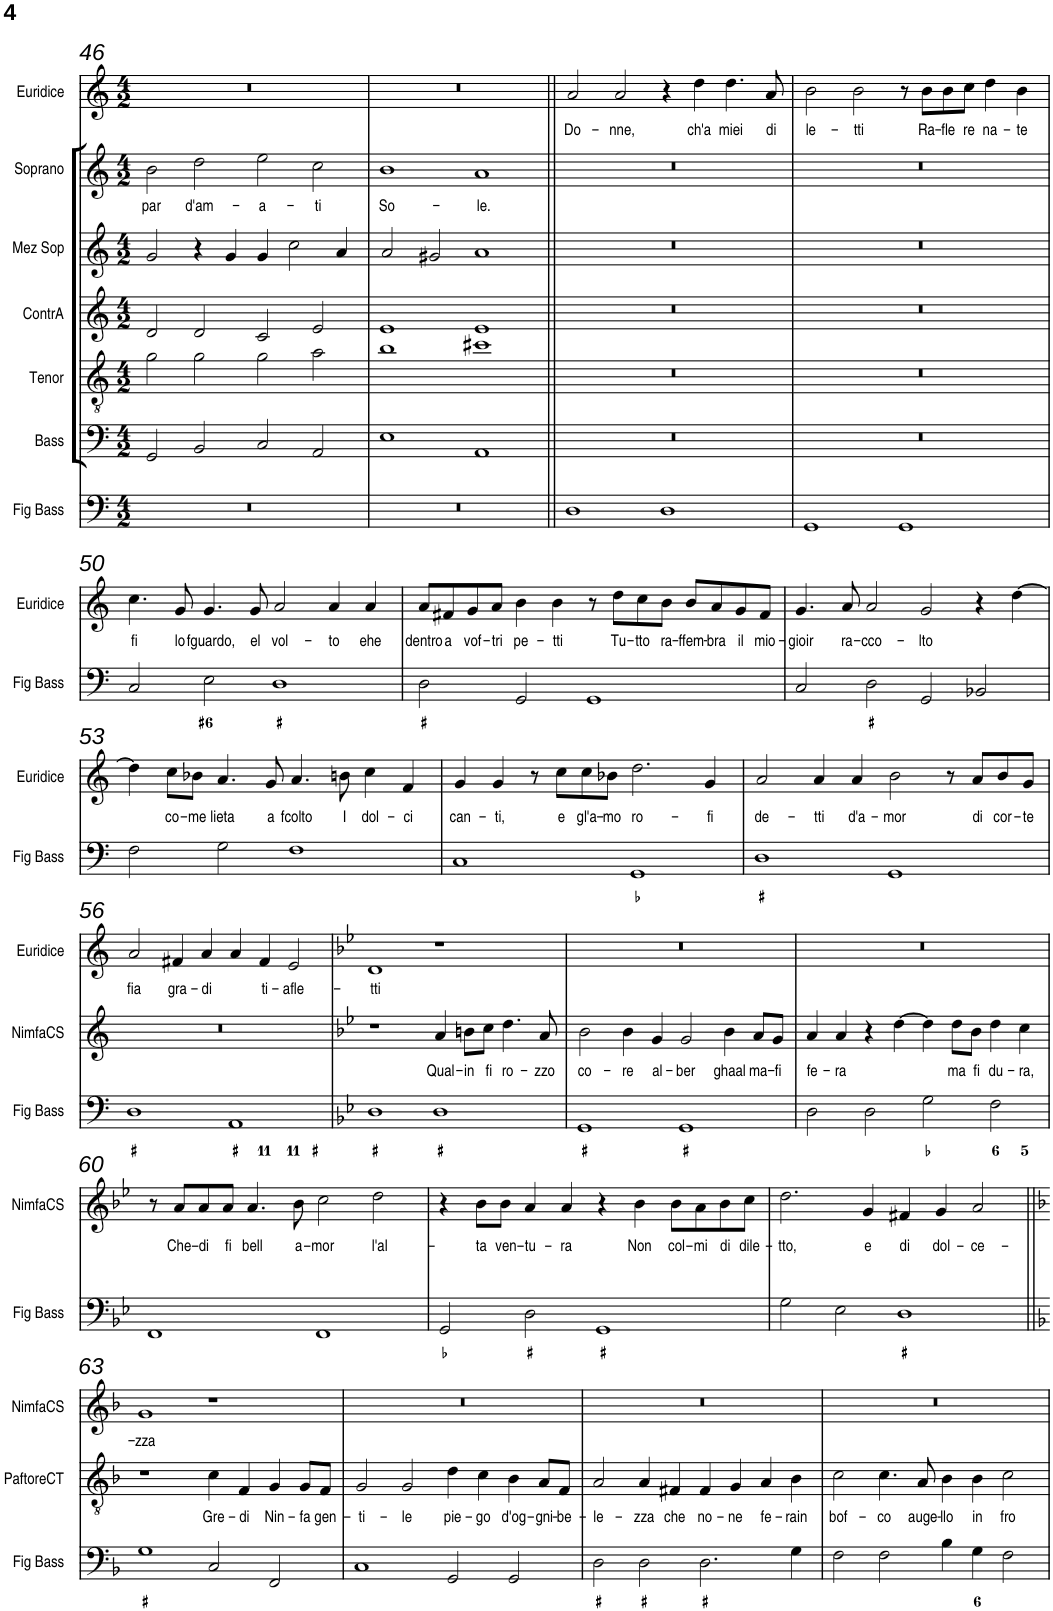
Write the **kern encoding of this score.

**kern	**harte	**kern	**text	**kern	**kern	**kern	**kern	**kern	**text	**kern	**text	**kern	**text
*part9	*part9	*part8	*part8	*part7	*part6	*part5	*part4	*part3	*part3	*part2	*part2	*part1	*part1
*staff9	*	*staff8	*staff8	*staff7	*staff6	*staff5	*staff4	*staff3	*staff3	*staff2	*staff2	*staff1	*staff1
*I"Fig Bass	*	*I"Paftore del Coro	*	*I"Bass	*I"Tenor	*I"ContrA	*I"Mez Sop	*I"Soprano	*	*I"Nimfa del Coro	*	*I"Euridice	*
*I'Fig Bass	*	*	*	*I'Bass	*I'Tenor	*I'ContrA	*I'Mez Sop	*I'Soprano	*	*	*	*I'Euridice	*
!!LO:PB:g=z
*clefF4	*	*clefGv2	*	*clefF4	*clefGv2	*clefG2	*clefG2	*clefG2	*	*clefG2	*	*clefG2	*
*k[]	*	*k[]	*	*k[]	*k[]	*k[]	*k[]	*k[]	*	*k[]	*	*k[]	*
*M4/2	*	*M4/2	*	*M4/2	*M4/2	*M4/2	*M4/2	*M4/2	*	*M4/2	*	*M4/2	*
=46	=46	=46	=46	=46	=46	=46	=46	=46	=46	=46	=46	=46	=46
!	!	!	!	!	!	!	!	!	!LO:LY:b	!	!	!	!
0r	.	0r	.	2GG/	2g\	2d/	2g/	2b\	par	0r	.	0r	.
!	!	!	!	!	!	!	!	!	!LO:LY:b	!	!	!	!
.	.	.	.	2BB/	2g\	2d/	4r	2dd\	d'am-	.	.	.	.
.	.	.	.	.	.	.	4g/	.	.	.	.	.	.
!	!	!	!	!	!	!	!	!	!LO:LY:b	!	!	!	!
.	.	.	.	2C/	2g\	2c/	4g/	2ee\	-a-	.	.	.	.
.	.	.	.	.	.	.	2cc\	.	.	.	.	.	.
!	!	!	!	!	!	!	!	!	!LO:LY:b	!	!	!	!
.	.	.	.	2AA/	2a\	2e/	.	2cc\	-ti	.	.	.	.
.	.	.	.	.	.	.	4a/	.	.	.	.	.	.
=47	=47	=47	=47	=47	=47	=47	=47	=47	=47	=47	=47	=47	=47
!	!	!	!	!	!	!	!	!	!LO:LY:b	!	!	!	!
0r	.	0r	.	1E	1b	1e	2a/	1b	So-	0r	.	0r	.
.	.	.	.	.	.	.	2g#X/	.	.	.	.	.	.
!	!	!	!	!	!	!	!	!	!LO:LY:b	!	!	!	!
.	.	.	.	1AA	1cc#X	1e	1a	1a	-le.	.	.	.	.
=48||	=48||	=48||	=48||	=48||	=48||	=48||	=48||	=48||	=48||	=48||	=48||	=48||	=48||
!	!	!	!	!	!	!	!	!	!	!	!	!	!LO:LY:b
1D	.	0r	.	0r	0r	0r	0r	0r	.	0r	.	2a/	Do-
!	!	!	!	!	!	!	!	!	!	!	!	!	!LO:LY:b
.	.	.	.	.	.	.	.	.	.	.	.	2a/	-nne,
1D	.	.	.	.	.	.	.	.	.	.	.	4r	.
!	!	!	!	!	!	!	!	!	!	!	!	!	!LO:LY:b
.	.	.	.	.	.	.	.	.	.	.	.	4dd\	ch'a
!	!	!	!	!	!	!	!	!	!	!	!	!	!LO:LY:b
.	.	.	.	.	.	.	.	.	.	.	.	4.dd\	miei
!	!	!	!	!	!	!	!	!	!	!	!	!	!LO:LY:b
.	.	.	.	.	.	.	.	.	.	.	.	8a/	di
=49	=49	=49	=49	=49	=49	=49	=49	=49	=49	=49	=49	=49	=49
!	!	!	!	!	!	!	!	!	!	!	!	!	!LO:LY:b
1GG	.	0r	.	0r	0r	0r	0r	0r	.	0r	.	2b\	le-
!	!	!	!	!	!	!	!	!	!	!	!	!	!LO:LY:b
.	.	.	.	.	.	.	.	.	.	.	.	2b\	-tti
1GG	.	.	.	.	.	.	.	.	.	.	.	8r	.
!	!	!	!	!	!	!	!	!	!	!	!	!	!LO:LY:b
.	.	.	.	.	.	.	.	.	.	.	.	8b\L	Ra-
!	!	!	!	!	!	!	!	!	!	!	!	!	!LO:LY:b
.	.	.	.	.	.	.	.	.	.	.	.	8b\	-fle
!	!	!	!	!	!	!	!	!	!	!	!	!	!LO:LY:b
.	.	.	.	.	.	.	.	.	.	.	.	8cc\J	re
!	!	!	!	!	!	!	!	!	!	!	!	!	!LO:LY:b
.	.	.	.	.	.	.	.	.	.	.	.	4dd\	na-
!	!	!	!	!	!	!	!	!	!	!	!	!	!LO:LY:b
.	.	.	.	.	.	.	.	.	.	.	.	4b\	-te
!!LO:LB:g=z
=50	=50	=50	=50	=50	=50	=50	=50	=50	=50	=50	=50	=50	=50
!	!	!	!	!	!	!	!	!	!	!	!	!	!LO:LY:b
2C/	.	0r	.	0r	0r	0r	0r	0r	.	0r	.	4.cc\	fi
!	!	!	!	!	!	!	!	!	!	!	!	!	!LO:LY:b
.	.	.	.	.	.	.	.	.	.	.	.	8g/	lo
!	!	!	!	!	!	!	!	!	!	!	!	!	!LO:LY:b
2E\	.	.	.	.	.	.	.	.	.	.	.	4.g/	fguardo,
!	!	!	!	!	!	!	!	!	!	!	!	!	!LO:LY:b
.	.	.	.	.	.	.	.	.	.	.	.	8g/	el
!	!	!	!	!	!	!	!	!	!	!	!	!	!LO:LY:b
1D	.	.	.	.	.	.	.	.	.	.	.	2a/	vol-
!	!	!	!	!	!	!	!	!	!	!	!	!	!LO:LY:b
.	.	.	.	.	.	.	.	.	.	.	.	4a/	-to
!	!	!	!	!	!	!	!	!	!	!	!	!	!LO:LY:b
.	.	.	.	.	.	.	.	.	.	.	.	4a/	ehe
=51	=51	=51	=51	=51	=51	=51	=51	=51	=51	=51	=51	=51	=51
!	!	!	!	!	!	!	!	!	!	!	!	!	!LO:LY:b
2D\	.	0r	.	0r	0r	0r	0r	0r	.	0r	.	8a/L	dentro
!	!	!	!	!	!	!	!	!	!	!	!	!	!LO:LY:b
.	.	.	.	.	.	.	.	.	.	.	.	8f#X/	a
!	!	!	!	!	!	!	!	!	!	!	!	!	!LO:LY:b
.	.	.	.	.	.	.	.	.	.	.	.	8g/	vof-
!	!	!	!	!	!	!	!	!	!	!	!	!	!LO:LY:b
.	.	.	.	.	.	.	.	.	.	.	.	8a/J	-tri
!	!	!	!	!	!	!	!	!	!	!	!	!	!LO:LY:b
2GG/	.	.	.	.	.	.	.	.	.	.	.	4b\	pe-
!	!	!	!	!	!	!	!	!	!	!	!	!	!LO:LY:b
.	.	.	.	.	.	.	.	.	.	.	.	4b\	-tti
1GG	.	.	.	.	.	.	.	.	.	.	.	8r	.
!	!	!	!	!	!	!	!	!	!	!	!	!	!LO:LY:b
.	.	.	.	.	.	.	.	.	.	.	.	8dd\L	Tu-
!	!	!	!	!	!	!	!	!	!	!	!	!	!LO:LY:b
.	.	.	.	.	.	.	.	.	.	.	.	8cc\	-tto
!	!	!	!	!	!	!	!	!	!	!	!	!	!LO:LY:b
.	.	.	.	.	.	.	.	.	.	.	.	8b\J	ra-
!	!	!	!	!	!	!	!	!	!	!	!	!	!LO:LY:b
.	.	.	.	.	.	.	.	.	.	.	.	8b/L	-ffem-
!	!	!	!	!	!	!	!	!	!	!	!	!	!LO:LY:b
.	.	.	.	.	.	.	.	.	.	.	.	8a/	-bra
!	!	!	!	!	!	!	!	!	!	!	!	!	!LO:LY:b
.	.	.	.	.	.	.	.	.	.	.	.	8g/	il
!	!	!	!	!	!	!	!	!	!	!	!	!	!LO:LY:b
.	.	.	.	.	.	.	.	.	.	.	.	8f#/J	mio-
=52	=52	=52	=52	=52	=52	=52	=52	=52	=52	=52	=52	=52	=52
!	!	!	!	!	!	!	!	!	!	!	!	!	!LO:LY:b
2C/	.	0r	.	0r	0r	0r	0r	0r	.	0r	.	4.g/	-gioir
!	!	!	!	!	!	!	!	!	!	!	!	!	!LO:LY:b
.	.	.	.	.	.	.	.	.	.	.	.	8a/	ra-
!	!	!	!	!	!	!	!	!	!	!	!	!	!LO:LY:b
2D\	.	.	.	.	.	.	.	.	.	.	.	2a/	-cco-
!	!	!	!	!	!	!	!	!	!	!	!	!	!LO:LY:b
2GG/	.	.	.	.	.	.	.	.	.	.	.	2g/	-lto
2BB-X/	.	.	.	.	.	.	.	.	.	.	.	4r	.
.	.	.	.	.	.	.	.	.	.	.	.	[4dd\	.
!!LO:LB:g=z
=53	=53	=53	=53	=53	=53	=53	=53	=53	=53	=53	=53	=53	=53
2F\	.	0r	.	0r	0r	0r	0r	0r	.	0r	.	4dd\]	.
!	!	!	!	!	!	!	!	!	!	!	!	!	!LO:LY:b
.	.	.	.	.	.	.	.	.	.	.	.	8cc\L	co-
!	!	!	!	!	!	!	!	!	!	!	!	!	!LO:LY:b
.	.	.	.	.	.	.	.	.	.	.	.	8b-X\J	-me
!	!	!	!	!	!	!	!	!	!	!	!	!	!LO:LY:b
2G\	.	.	.	.	.	.	.	.	.	.	.	4.a/	lieta
!	!	!	!	!	!	!	!	!	!	!	!	!	!LO:LY:b
.	.	.	.	.	.	.	.	.	.	.	.	8g/	a
!	!	!	!	!	!	!	!	!	!	!	!	!	!LO:LY:b
1F	.	.	.	.	.	.	.	.	.	.	.	4.a/	fcolto
!	!	!	!	!	!	!	!	!	!	!	!	!	!LO:LY:b
.	.	.	.	.	.	.	.	.	.	.	.	8bn\	I
!	!	!	!	!	!	!	!	!	!	!	!	!	!LO:LY:b
.	.	.	.	.	.	.	.	.	.	.	.	4cc\	dol-
!	!	!	!	!	!	!	!	!	!	!	!	!	!LO:LY:b
.	.	.	.	.	.	.	.	.	.	.	.	4f/	-ci
=54	=54	=54	=54	=54	=54	=54	=54	=54	=54	=54	=54	=54	=54
!	!	!	!	!	!	!	!	!	!	!	!	!	!LO:LY:b
1C	.	0r	.	0r	0r	0r	0r	0r	.	0r	.	4g/	can-
!	!	!	!	!	!	!	!	!	!	!	!	!	!LO:LY:b
.	.	.	.	.	.	.	.	.	.	.	.	4g/	-ti,
.	.	.	.	.	.	.	.	.	.	.	.	8r	.
!	!	!	!	!	!	!	!	!	!	!	!	!	!LO:LY:b
.	.	.	.	.	.	.	.	.	.	.	.	8cc\L	e
!	!	!	!	!	!	!	!	!	!	!	!	!	!LO:LY:b
.	.	.	.	.	.	.	.	.	.	.	.	8cc\	gl'a-
!	!	!	!	!	!	!	!	!	!	!	!	!	!LO:LY:b
.	.	.	.	.	.	.	.	.	.	.	.	8b-X\J	-mo
!	!	!	!	!	!	!	!	!	!	!	!	!	!LO:LY:b
1GG	.	.	.	.	.	.	.	.	.	.	.	2.dd\	ro-
!	!	!	!	!	!	!	!	!	!	!	!	!	!LO:LY:b
.	.	.	.	.	.	.	.	.	.	.	.	4g/	-fi
=55	=55	=55	=55	=55	=55	=55	=55	=55	=55	=55	=55	=55	=55
!	!	!	!	!	!	!	!	!	!	!	!	!	!LO:LY:b
1D	.	0r	.	0r	0r	0r	0r	0r	.	0r	.	2a/	de-
!	!	!	!	!	!	!	!	!	!	!	!	!	!LO:LY:b
.	.	.	.	.	.	.	.	.	.	.	.	4a/	-tti
!	!	!	!	!	!	!	!	!	!	!	!	!	!LO:LY:b
.	.	.	.	.	.	.	.	.	.	.	.	4a/	d'a-
!	!	!	!	!	!	!	!	!	!	!	!	!	!LO:LY:b
1GG	.	.	.	.	.	.	.	.	.	.	.	2b\	-mor
.	.	.	.	.	.	.	.	.	.	.	.	8r	.
!	!	!	!	!	!	!	!	!	!	!	!	!	!LO:LY:b
.	.	.	.	.	.	.	.	.	.	.	.	8a/L	di
!	!	!	!	!	!	!	!	!	!	!	!	!	!LO:LY:b
.	.	.	.	.	.	.	.	.	.	.	.	8b/	cor-
!	!	!	!	!	!	!	!	!	!	!	!	!	!LO:LY:b
.	.	.	.	.	.	.	.	.	.	.	.	8g/J	-te
!!LO:LB:g=z
=56	=56	=56	=56	=56	=56	=56	=56	=56	=56	=56	=56	=56	=56
!	!	!	!	!	!	!	!	!	!	!	!	!	!LO:LY:b
1D	.	0r	.	0r	0r	0r	0r	0r	.	0r	.	2a/	fia
!	!	!	!	!	!	!	!	!	!	!	!	!	!LO:LY:b
.	.	.	.	.	.	.	.	.	.	.	.	4f#X/	gra-
!	!	!	!	!	!	!	!	!	!	!	!	!	!LO:LY:b
.	.	.	.	.	.	.	.	.	.	.	.	4a/	-di
1AA	.	.	.	.	.	.	.	.	.	.	.	4a/	.
!	!	!	!	!	!	!	!	!	!	!	!	!	!LO:LY:b
.	.	.	.	.	.	.	.	.	.	.	.	4f#/	ti-
!	!	!	!	!	!	!	!	!	!	!	!	!	!LO:LY:b
.	.	.	.	.	.	.	.	.	.	.	.	2e/	-afle-
=57	=57	=57	=57	=57	=57	=57	=57	=57	=57	=57	=57	=57	=57
*k[b-e-]	*	*k[b-e-]	*	*k[b-e-]	*k[b-e-]	*k[b-e-]	*k[b-e-]	*k[b-e-]	*	*k[b-e-]	*	*k[b-e-]	*
!	!	!	!	!	!	!	!	!	!	!	!	!	!LO:LY:b
1D	.	0r	.	0r	0r	0r	0r	0r	.	1r	.	1d	-tti
!	!	!	!	!	!	!	!	!	!	!	!LO:LY:b	!	!
1D	.	.	.	.	.	.	.	.	.	4a/	Qual-	1r	.
!	!	!	!	!	!	!	!	!	!	!	!LO:LY:b	!	!
.	.	.	.	.	.	.	.	.	.	8bn\L	-in	.	.
!	!	!	!	!	!	!	!	!	!	!	!LO:LY:b	!	!
.	.	.	.	.	.	.	.	.	.	8cc\J	fi	.	.
!	!	!	!	!	!	!	!	!	!	!	!LO:LY:b	!	!
.	.	.	.	.	.	.	.	.	.	4.dd\	ro-	.	.
!	!	!	!	!	!	!	!	!	!	!	!LO:LY:b	!	!
.	.	.	.	.	.	.	.	.	.	8a/	-zzo	.	.
=58	=58	=58	=58	=58	=58	=58	=58	=58	=58	=58	=58	=58	=58
!	!	!	!	!	!	!	!	!	!	!	!LO:LY:b	!	!
1GG	.	0r	.	0r	0r	0r	0r	0r	.	2b-\	co-	0r	.
!	!	!	!	!	!	!	!	!	!	!	!LO:LY:b	!	!
.	.	.	.	.	.	.	.	.	.	4b-\	-re	.	.
!	!	!	!	!	!	!	!	!	!	!	!LO:LY:b	!	!
.	.	.	.	.	.	.	.	.	.	4g/	al-	.	.
!	!	!	!	!	!	!	!	!	!	!	!LO:LY:b	!	!
1GG	.	.	.	.	.	.	.	.	.	2g/	-ber	.	.
!	!	!	!	!	!	!	!	!	!	!	!LO:LY:b	!	!
.	.	.	.	.	.	.	.	.	.	4b-\	ghaal	.	.
!	!	!	!	!	!	!	!	!	!	!	!LO:LY:b	!	!
.	.	.	.	.	.	.	.	.	.	8a/L	ma-	.	.
!	!	!	!	!	!	!	!	!	!	!	!LO:LY:b	!	!
.	.	.	.	.	.	.	.	.	.	8g/J	-fi	.	.
=59	=59	=59	=59	=59	=59	=59	=59	=59	=59	=59	=59	=59	=59
!	!	!	!	!	!	!	!	!	!	!	!LO:LY:b	!	!
2D\	.	0r	.	0r	0r	0r	0r	0r	.	4a/	fe-	0r	.
!	!	!	!	!	!	!	!	!	!	!	!LO:LY:b	!	!
.	.	.	.	.	.	.	.	.	.	4a/	-ra	.	.
2D\	.	.	.	.	.	.	.	.	.	4r	.	.	.
.	.	.	.	.	.	.	.	.	.	[4dd\	.	.	.
2G\	.	.	.	.	.	.	.	.	.	4dd\]	.	.	.
!	!	!	!	!	!	!	!	!	!	!	!LO:LY:b	!	!
.	.	.	.	.	.	.	.	.	.	8dd\L	-ma	.	.
!	!	!	!	!	!	!	!	!	!	!	!LO:LY:b	!	!
.	.	.	.	.	.	.	.	.	.	8b-\J	fi	.	.
!	!	!	!	!	!	!	!	!	!	!	!LO:LY:b	!	!
2F\	.	.	.	.	.	.	.	.	.	4dd\	du-	.	.
!	!	!	!	!	!	!	!	!	!	!	!LO:LY:b	!	!
.	.	.	.	.	.	.	.	.	.	4cc\	-ra,	.	.
!!LO:LB:g=z
=60	=60	=60	=60	=60	=60	=60	=60	=60	=60	=60	=60	=60	=60
!	!LO:H:kt=N.C.	!	!	!	!	!	!	!	!	!	!	!	!
1FF	N	0r	.	0r	0r	0r	0r	0r	.	8r	.	0r	.
!	!	!	!	!	!	!	!	!	!	!	!LO:LY:b	!	!
.	.	.	.	.	.	.	.	.	.	8a/L	Che-	.	.
!	!	!	!	!	!	!	!	!	!	!	!LO:LY:b	!	!
.	.	.	.	.	.	.	.	.	.	8a/	-di	.	.
!	!	!	!	!	!	!	!	!	!	!	!LO:LY:b	!	!
.	.	.	.	.	.	.	.	.	.	8a/J	fi	.	.
!	!	!	!	!	!	!	!	!	!	!	!LO:LY:b	!	!
.	.	.	.	.	.	.	.	.	.	4.a/	bell	.	.
!	!	!	!	!	!	!	!	!	!	!	!LO:LY:b	!	!
.	.	.	.	.	.	.	.	.	.	8b-\	a-	.	.
!	!LO:H:kt=N.C.	!	!	!	!	!	!	!	!	!	!LO:LY:b	!	!
1FF	N	.	.	.	.	.	.	.	.	2cc\	-mor	.	.
!	!	!	!	!	!	!	!	!	!	!	!LO:LY:b	!	!
.	.	.	.	.	.	.	.	.	.	2dd\	l'al-	.	.
=61	=61	=61	=61	=61	=61	=61	=61	=61	=61	=61	=61	=61	=61
2GG/	.	0r	.	0r	0r	0r	0r	0r	.	4r	.	0r	.
!	!	!	!	!	!	!	!	!	!	!	!LO:LY:b	!	!
.	.	.	.	.	.	.	.	.	.	8b-\L	-ta	.	.
!	!	!	!	!	!	!	!	!	!	!	!LO:LY:b	!	!
.	.	.	.	.	.	.	.	.	.	8b-\J	ven-	.	.
!	!	!	!	!	!	!	!	!	!	!	!LO:LY:b	!	!
2D\	.	.	.	.	.	.	.	.	.	4a/	-tu-	.	.
!	!	!	!	!	!	!	!	!	!	!	!LO:LY:b	!	!
.	.	.	.	.	.	.	.	.	.	4a/	-ra	.	.
1GG	.	.	.	.	.	.	.	.	.	4r	.	.	.
!	!	!	!	!	!	!	!	!	!	!	!LO:LY:b	!	!
.	.	.	.	.	.	.	.	.	.	4b-\	Non	.	.
!	!	!	!	!	!	!	!	!	!	!	!LO:LY:b	!	!
.	.	.	.	.	.	.	.	.	.	8b-\L	col-	.	.
!	!	!	!	!	!	!	!	!	!	!	!LO:LY:b	!	!
.	.	.	.	.	.	.	.	.	.	8a\	-mi	.	.
!	!	!	!	!	!	!	!	!	!	!	!LO:LY:b	!	!
.	.	.	.	.	.	.	.	.	.	8b-\	di	.	.
!	!	!	!	!	!	!	!	!	!	!	!LO:LY:b	!	!
.	.	.	.	.	.	.	.	.	.	8cc\J	dile-	.	.
=62	=62	=62	=62	=62	=62	=62	=62	=62	=62	=62	=62	=62	=62
!	!	!	!	!	!	!	!	!	!	!	!LO:LY:b	!	!
2G\	.	0r	.	0r	0r	0r	0r	0r	.	2.dd\	-tto,	0r	.
2E-\	.	.	.	.	.	.	.	.	.	.	.	.	.
!	!	!	!	!	!	!	!	!	!	!	!LO:LY:b	!	!
.	.	.	.	.	.	.	.	.	.	4g/	e	.	.
!	!	!	!	!	!	!	!	!	!	!	!LO:LY:b	!	!
1D	.	.	.	.	.	.	.	.	.	4f#X/	di	.	.
!	!	!	!	!	!	!	!	!	!	!	!LO:LY:b	!	!
.	.	.	.	.	.	.	.	.	.	4g/	dol-	.	.
!	!	!	!	!	!	!	!	!	!	!	!LO:LY:b	!	!
.	.	.	.	.	.	.	.	.	.	2a/	-ce-	.	.
!!LO:LB:g=z
=63||	=63||	=63||	=63||	=63||	=63||	=63||	=63||	=63||	=63||	=63||	=63||	=63||	=63||
*k[b-]	*	*k[b-]	*	*k[b-]	*k[b-]	*k[b-]	*k[b-]	*k[b-]	*	*k[b-]	*	*k[b-]	*
!	!	!	!	!	!	!	!	!	!	!	!LO:LY:b	!	!
1G	.	1r	.	0r	0r	0r	0r	0r	.	1g	-zza	0r	.
!	!	!	!LO:LY:b	!	!	!	!	!	!	!	!	!	!
2C/	.	4c\	Gre-	.	.	.	.	.	.	1r	.	.	.
!	!	!	!LO:LY:b	!	!	!	!	!	!	!	!	!	!
.	.	4F/	-di	.	.	.	.	.	.	.	.	.	.
!	!	!	!LO:LY:b	!	!	!	!	!	!	!	!	!	!
2FF/	.	4G/	Nin-	.	.	.	.	.	.	.	.	.	.
!	!	!	!LO:LY:b	!	!	!	!	!	!	!	!	!	!
.	.	8G/L	-fa	.	.	.	.	.	.	.	.	.	.
!	!	!	!LO:LY:b	!	!	!	!	!	!	!	!	!	!
.	.	8F/J	gen-	.	.	.	.	.	.	.	.	.	.
=64	=64	=64	=64	=64	=64	=64	=64	=64	=64	=64	=64	=64	=64
!	!	!	!LO:LY:b	!	!	!	!	!	!	!	!	!	!
1C	.	2G/	-ti-	0r	0r	0r	0r	0r	.	0r	.	0r	.
!	!	!	!LO:LY:b	!	!	!	!	!	!	!	!	!	!
.	.	2G/	-le	.	.	.	.	.	.	.	.	.	.
!	!	!	!LO:LY:b	!	!	!	!	!	!	!	!	!	!
2GG/	.	4d\	pie-	.	.	.	.	.	.	.	.	.	.
!	!	!	!LO:LY:b	!	!	!	!	!	!	!	!	!	!
.	.	4c\	-go	.	.	.	.	.	.	.	.	.	.
!	!	!	!LO:LY:b	!	!	!	!	!	!	!	!	!	!
2GG/	.	4B-\	d'og-	.	.	.	.	.	.	.	.	.	.
!	!	!	!LO:LY:b	!	!	!	!	!	!	!	!	!	!
.	.	8A/L	-gni-	.	.	.	.	.	.	.	.	.	.
!	!	!	!LO:LY:b	!	!	!	!	!	!	!	!	!	!
.	.	8F/J	-be-	.	.	.	.	.	.	.	.	.	.
=65	=65	=65	=65	=65	=65	=65	=65	=65	=65	=65	=65	=65	=65
!	!	!	!LO:LY:b	!	!	!	!	!	!	!	!	!	!
2D\	.	2A/	-le-	0r	0r	0r	0r	0r	.	0r	.	0r	.
!	!	!	!LO:LY:b	!	!	!	!	!	!	!	!	!	!
2D\	.	4A/	-zza	.	.	.	.	.	.	.	.	.	.
!	!	!	!LO:LY:b	!	!	!	!	!	!	!	!	!	!
.	.	4F#X/	che	.	.	.	.	.	.	.	.	.	.
!	!	!	!LO:LY:b	!	!	!	!	!	!	!	!	!	!
2.D\	.	4F#/	no-	.	.	.	.	.	.	.	.	.	.
!	!	!	!LO:LY:b	!	!	!	!	!	!	!	!	!	!
.	.	4G/	-ne	.	.	.	.	.	.	.	.	.	.
!	!	!	!LO:LY:b	!	!	!	!	!	!	!	!	!	!
.	.	4A/	fe-	.	.	.	.	.	.	.	.	.	.
!	!	!	!LO:LY:b	!	!	!	!	!	!	!	!	!	!
4G\	.	4B-\	-rain	.	.	.	.	.	.	.	.	.	.
=66	=66	=66	=66	=66	=66	=66	=66	=66	=66	=66	=66	=66	=66
!	!	!	!LO:LY:b	!	!	!	!	!	!	!	!	!	!
2F\	.	2c\	bof-	0r	0r	0r	0r	0r	.	0r	.	0r	.
!	!	!	!LO:LY:b	!	!	!	!	!	!	!	!	!	!
2F\	.	4.c\	-co	.	.	.	.	.	.	.	.	.	.
!	!	!	!LO:LY:b	!	!	!	!	!	!	!	!	!	!
.	.	8A/	auge-	.	.	.	.	.	.	.	.	.	.
!	!	!	!LO:LY:b	!	!	!	!	!	!	!	!	!	!
4B-\	.	4B-\	-llo	.	.	.	.	.	.	.	.	.	.
!	!	!	!LO:LY:b	!	!	!	!	!	!	!	!	!	!
4G\	.	4B-\	in	.	.	.	.	.	.	.	.	.	.
!	!	!	!LO:LY:b	!	!	!	!	!	!	!	!	!	!
2F\	.	2c\	fro	.	.	.	.	.	.	.	.	.	.
=	=	=	=	=	=	=	=	=	=	=	=	=	=
*-	*-	*-	*-	*-	*-	*-	*-	*-	*-	*-	*-	*-	*-
